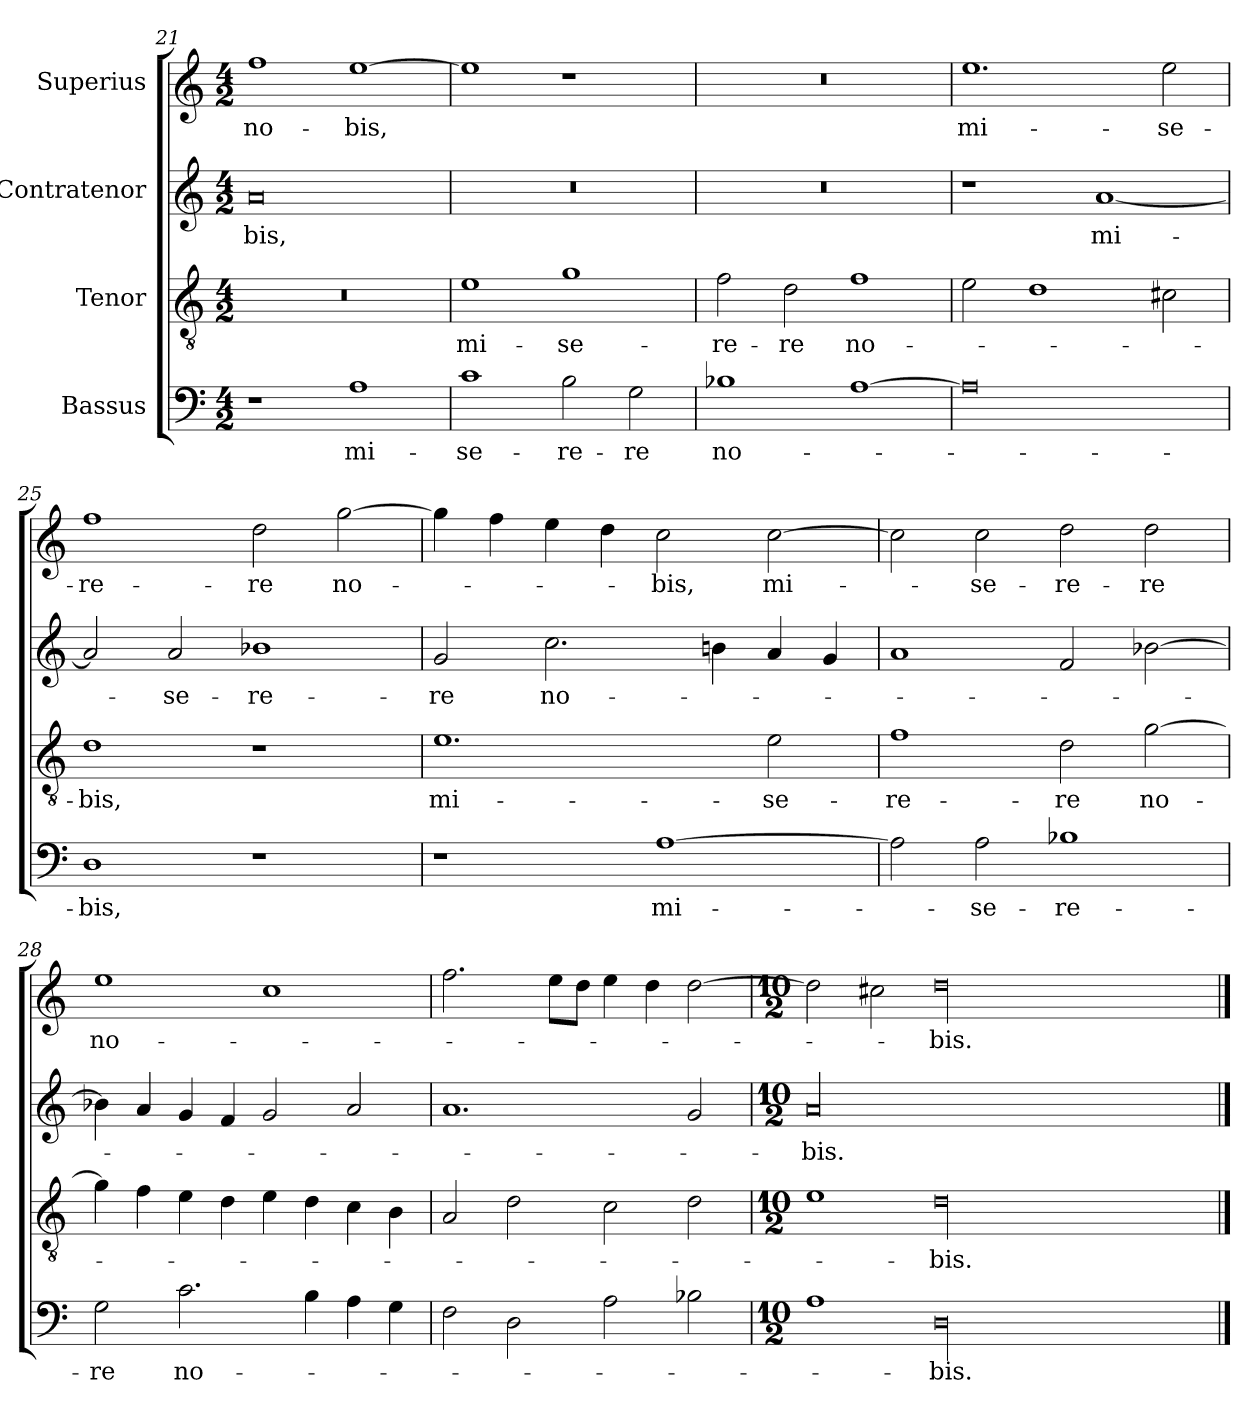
**kern	**text	**kern	**text	**kern	**text	**kern	**text
*part4	*part4	*part3	*part3	*part2	*part2	*part1	*part1
*staff4	*staff4	*staff3	*staff3	*staff2	*staff2	*staff1	*staff1
*I"Bassus	*	*I"Tenor	*	*I"Contratenor	*	*I"Superius	*
*clefF4	*	*clefGv2	*	*clefG2	*	*clefG2	*
*k[]	*	*k[]	*	*k[]	*	*k[]	*
*M4/2	*	*M4/2	*	*M4/2	*	*M4/2	*
=21	=21	=21	=21	=21	=21	=21	=21
1r	.	0r	.	0a/	-bis,	1ff\	no-
1A\	mi-	.	.	.	.	[1ee\	-bis,
=22	=22	=22	=22	=22	=22	=22	=22
1c\	-se-	1e\	mi-	0r	.	1ee\]	.
2B\	-re-	1g\	-se-	.	.	1r	.
2G\	-re	.	.	.	.	.	.
=23	=23	=23	=23	=23	=23	=23	=23
1B-X\	no-	2f\	-re-	0r	.	0r	.
.	.	2d\	-re	.	.	.	.
[1A\	.	1f\	no-	.	.	.	.
=24	=24	=24	=24	=24	=24	=24	=24
0A\]	.	2e\	.	1r	.	1.ee\	mi-
.	.	1d\	.	.	.	.	.
.	.	.	.	[1a/	mi-	.	.
.	.	2c#X\	.	.	.	2ee\	-se-
=25	=25	=25	=25	=25	=25	=25	=25
1D\	-bis,	1d\	-bis,	2a/]	.	1ff\	-re-
.	.	.	.	2a/	-se-	.	.
1r	.	1r	.	1b-X\	-re-	2dd\	-re
.	.	.	.	.	.	[2gg\	no-
=26	=26	=26	=26	=26	=26	=26	=26
1r	.	1.e\	mi-	2g/	-re	4gg\]	.
.	.	.	.	.	.	4ff\	.
.	.	.	.	2.cc\	no-	4ee\	.
.	.	.	.	.	.	4dd\	.
[1A\	mi-	.	.	.	.	2cc\	-bis,
.	.	.	.	4bn\	.	.	.
.	.	2e\	-se-	4a/	.	[2cc\	mi-
.	.	.	.	4g/	.	.	.
=27	=27	=27	=27	=27	=27	=27	=27
2A\]	.	1f\	-re-	1a/	.	2cc\]	.
2A\	-se-	.	.	.	.	2cc\	-se-
1B-X\	-re-	2d\	-re	2f/	.	2dd\	-re-
.	.	[2g\	no-	[2b-X\	.	2dd\	-re
=28	=28	=28	=28	=28	=28	=28	=28
2G\	-re	4g\]	.	4b-X\]	.	1ee\	no-
.	.	4f\	.	4a/	.	.	.
2.c\	no-	4e\	.	4g/	.	.	.
.	.	4d\	.	4f/	.	.	.
.	.	4e\	.	2g/	.	1cc\	.
4B\	.	4d\	.	.	.	.	.
4A\	.	4c\	.	2a/	.	.	.
4G\	.	4B\	.	.	.	.	.
=29	=29	=29	=29	=29	=29	=29	=29
2F\	.	2A/	.	1.a/	.	2.ff\	.
2D\	.	2d\	.	.	.	.	.
.	.	.	.	.	.	8ee\L	.
.	.	.	.	.	.	8dd\J	.
2A\	.	2c\	.	.	.	4ee\	.
.	.	.	.	.	.	4dd\	.
2B-X\	.	2d\	.	2g/	.	[2dd\	.
=30	=30	=30	=30	=30	=30	=30	=30
*M10/2	*	*M10/2	*	*M10/2	*	*M10/2	*
1A\	.	1e\	.	00a/	-bis.	2dd\]	.
.	.	.	.	.	.	2cc#X\	.
00D\	-bis.	00d\	-bis.	.	.	00dd\	-bis.
.	.	.	.	1ryy	.	.	.
==	==	==	==	==	==	==	==
*-	*-	*-	*-	*-	*-	*-	*-
